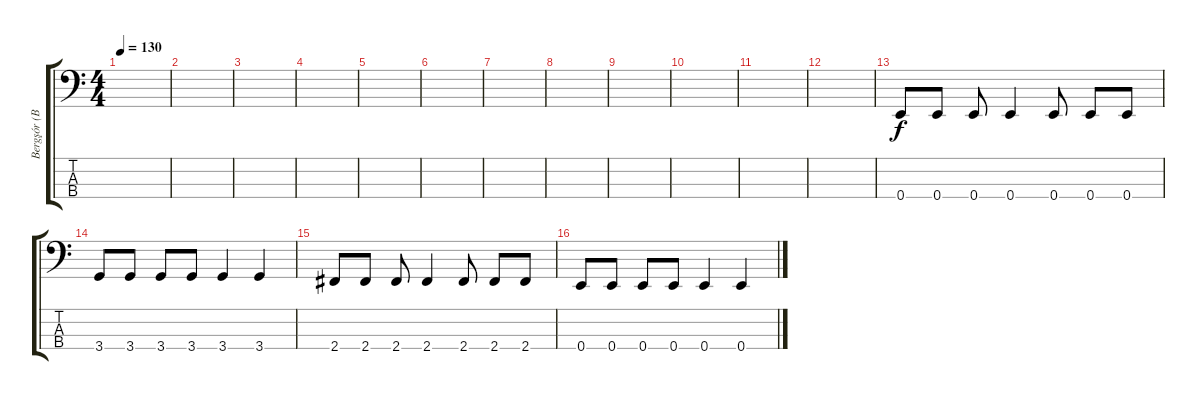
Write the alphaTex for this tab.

\track ("Bergşór (Bass)" "Bergşór (B") {instrument electricbasspick}
\staff {score tabs}
\tuning (G2 D2 A1 E1) {hide}
\ts (4 4)
\tempo 130
\clef f4
\ks c
|
|
|
|
|
|
|
|
|
|
|
|
0.4.8 0.4.8 0.4.8 0.4.4 0.4.8 0.4.8 0.4.8 |
3.4.8 3.4.8 3.4.8 3.4.8 3.4.4 3.4.4 |
2.4.8 2.4.8 2.4.8 2.4.4 2.4.8 2.4.8 2.4.8 |
0.4.8 0.4.8 0.4.8 0.4.8 0.4.4 0.4.4
